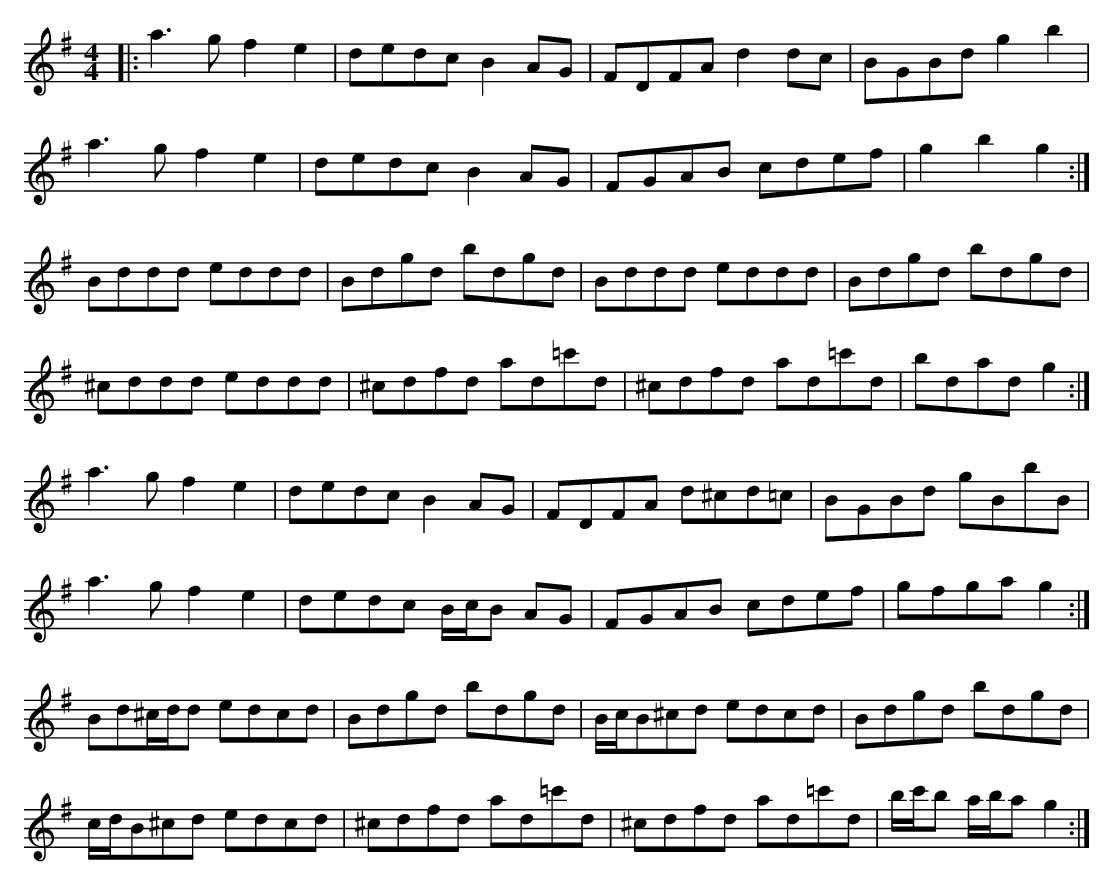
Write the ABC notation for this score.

X:1
M:4/4
K:G
|:a3 g f2 e2|dedc B2 AG|FDFA d2 dc|BGBd g2 b2|
a3 g f2 e2|dedc B2 AG|FGAB cdef|g2 b2 g2:|
Bddd eddd|Bdgd bdgd|Bddd eddd|Bdgd bdgd|
^cddd eddd|^cdfd ad=c'd|^cdfd ad=c'd|bdad g2:|
a3 g f2 e2|dedc B2 AG|FDFA d^cd=c|BGBd gBbB|
a3 g f2 e2|dedc B/c/B AG|FGAB cdef|gfga g2:|
Bd^c/d/d edcd|Bdgd bdgd|B/c/B^cd edcd|Bdgd bdgd|
c/d/B^cd edcd|^cdfd ad=c'd|^cdfd ad=c'd|b/c'/b a/b/a g2:|
